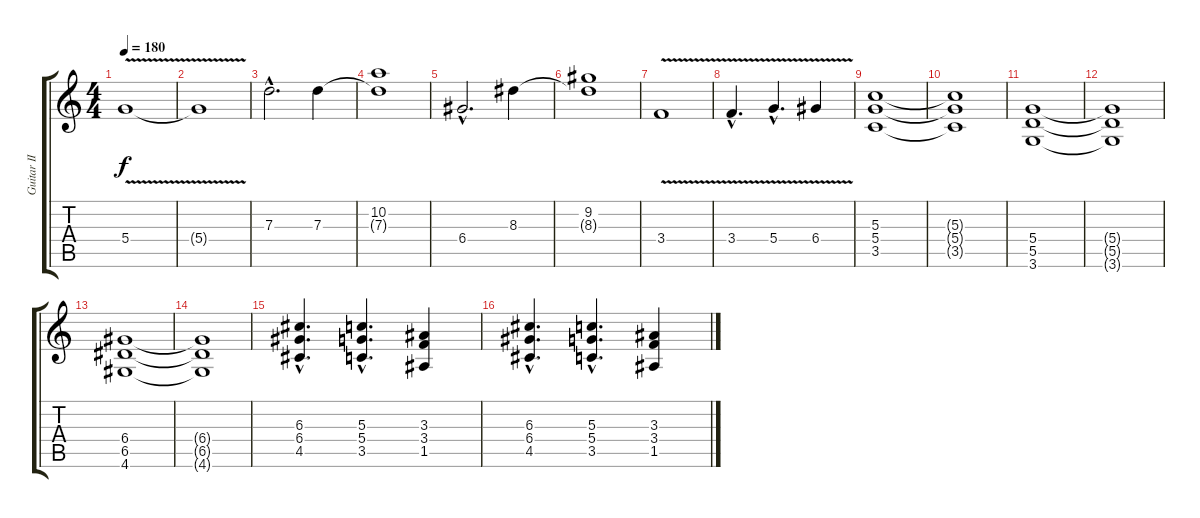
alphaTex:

\track ("Guitar II" "Guitar II") {instrument distortionguitar}
\staff {score tabs}
\tuning (E4 B3 G3 D3 A2 E2) {hide}
\ts (4 4)
\tempo 180
\clef g2
\ks c
5.4{v}.1{dy f} |
5.4{t}.1 |
7.3{hac}.2{d} 7.3.4 |
(10.2 7.3{t}).1 |
6.4{hac}.2{d} 8.3.4 |
(9.2 8.3{t}).1 |
3.4{v}.1 |
3.4{v hac}.4{d} 5.4{v hac}.4{d} 6.4{v}.4 |
(5.3 5.4 3.5).1 |
(5.3{t} 5.4{t} 3.5{t}).1 |
(5.4 5.5 3.6).1 |
(5.4{t} 5.5{t} 3.6{t}).1 |
(6.4 6.5 4.6).1 |
(6.4{t} 6.5{t} 4.6{t}).1 |
(6.3{hac} 6.4{hac} 4.5{hac}).4{d} (5.3{hac} 5.4{hac} 3.5{hac}).4{d} (3.3 3.4 1.5).4 |
(6.3{hac} 6.4{hac} 4.5{hac}).4{d} (5.3{hac} 5.4{hac} 3.5{hac}).4{d} (3.3 3.4 1.5).4
